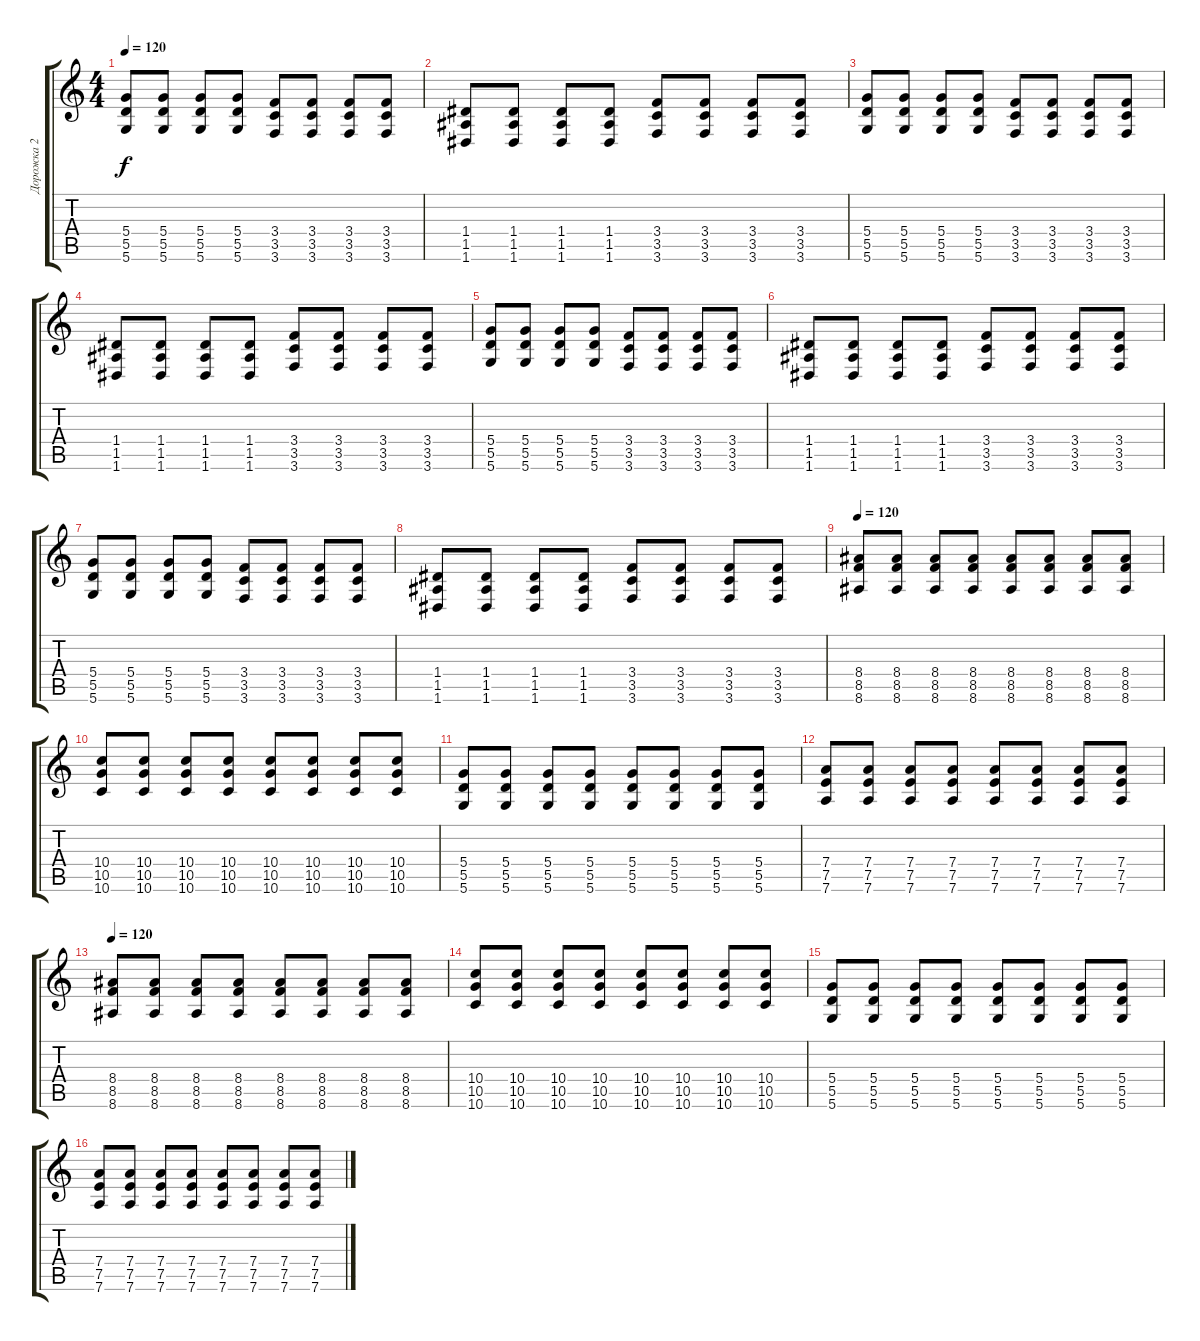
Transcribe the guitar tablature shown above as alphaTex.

\track ("Дорожка 2" "Дорожка 2") {instrument distortionguitar}
\staff {score tabs}
\tuning (E4 B3 G3 D3 A2 D2) {hide}
\ts (4 4)
\tempo 120
\clef g2
\ks c
(5.4 5.5 5.6).8{dy f} (5.4 5.5 5.6).8 (5.4 5.5 5.6).8 (5.4 5.5 5.6).8 (3.4 3.5 3.6).8 (3.4 3.5 3.6).8 (3.4 3.5 3.6).8 (3.4 3.5 3.6).8 |
(1.4 1.5 1.6).8 (1.4 1.5 1.6).8 (1.4 1.5 1.6).8 (1.4 1.5 1.6).8 (3.4 3.5 3.6).8 (3.4 3.5 3.6).8 (3.4 3.5 3.6).8 (3.4 3.5 3.6).8 |
(5.4 5.5 5.6).8 (5.4 5.5 5.6).8 (5.4 5.5 5.6).8 (5.4 5.5 5.6).8 (3.4 3.5 3.6).8 (3.4 3.5 3.6).8 (3.4 3.5 3.6).8 (3.4 3.5 3.6).8 |
(1.4 1.5 1.6).8 (1.4 1.5 1.6).8 (1.4 1.5 1.6).8 (1.4 1.5 1.6).8 (3.4 3.5 3.6).8 (3.4 3.5 3.6).8 (3.4 3.5 3.6).8 (3.4 3.5 3.6).8 |
(5.4 5.5 5.6).8 (5.4 5.5 5.6).8 (5.4 5.5 5.6).8 (5.4 5.5 5.6).8 (3.4 3.5 3.6).8 (3.4 3.5 3.6).8 (3.4 3.5 3.6).8 (3.4 3.5 3.6).8 |
(1.4 1.5 1.6).8 (1.4 1.5 1.6).8 (1.4 1.5 1.6).8 (1.4 1.5 1.6).8 (3.4 3.5 3.6).8 (3.4 3.5 3.6).8 (3.4 3.5 3.6).8 (3.4 3.5 3.6).8 |
(5.4 5.5 5.6).8 (5.4 5.5 5.6).8 (5.4 5.5 5.6).8 (5.4 5.5 5.6).8 (3.4 3.5 3.6).8 (3.4 3.5 3.6).8 (3.4 3.5 3.6).8 (3.4 3.5 3.6).8 |
(1.4 1.5 1.6).8 (1.4 1.5 1.6).8 (1.4 1.5 1.6).8 (1.4 1.5 1.6).8 (3.4 3.5 3.6).8 (3.4 3.5 3.6).8 (3.4 3.5 3.6).8 (3.4 3.5 3.6).8 |
\tempo 100
\tempo 120
(8.4 8.5 8.6).8{instrument distortionguitar} (8.4 8.5 8.6).8 (8.4 8.5 8.6).8 (8.4 8.5 8.6).8 (8.4 8.5 8.6).8 (8.4 8.5 8.6).8 (8.4 8.5 8.6).8 (8.4 8.5 8.6).8 |
(10.4 10.5 10.6).8 (10.4 10.5 10.6).8 (10.4 10.5 10.6).8 (10.4 10.5 10.6).8 (10.4 10.5 10.6).8 (10.4 10.5 10.6).8 (10.4 10.5 10.6).8 (10.4 10.5 10.6).8 |
(5.4 5.5 5.6).8 (5.4 5.5 5.6).8 (5.4 5.5 5.6).8 (5.4 5.5 5.6).8 (5.4 5.5 5.6).8 (5.4 5.5 5.6).8 (5.4 5.5 5.6).8 (5.4 5.5 5.6).8 |
(7.4 7.5 7.6).8 (7.4 7.5 7.6).8 (7.4 7.5 7.6).8 (7.4 7.5 7.6).8 (7.4 7.5 7.6).8 (7.4 7.5 7.6).8 (7.4 7.5 7.6).8 (7.4 7.5 7.6).8 |
\tempo 100
\tempo 120
(8.4 8.5 8.6).8{instrument distortionguitar} (8.4 8.5 8.6).8 (8.4 8.5 8.6).8 (8.4 8.5 8.6).8 (8.4 8.5 8.6).8 (8.4 8.5 8.6).8 (8.4 8.5 8.6).8 (8.4 8.5 8.6).8 |
(10.4 10.5 10.6).8 (10.4 10.5 10.6).8 (10.4 10.5 10.6).8 (10.4 10.5 10.6).8 (10.4 10.5 10.6).8 (10.4 10.5 10.6).8 (10.4 10.5 10.6).8 (10.4 10.5 10.6).8 |
(5.4 5.5 5.6).8 (5.4 5.5 5.6).8 (5.4 5.5 5.6).8 (5.4 5.5 5.6).8 (5.4 5.5 5.6).8 (5.4 5.5 5.6).8 (5.4 5.5 5.6).8 (5.4 5.5 5.6).8 |
(7.4 7.5 7.6).8 (7.4 7.5 7.6).8 (7.4 7.5 7.6).8 (7.4 7.5 7.6).8 (7.4 7.5 7.6).8 (7.4 7.5 7.6).8 (7.4 7.5 7.6).8 (7.4 7.5 7.6).8
